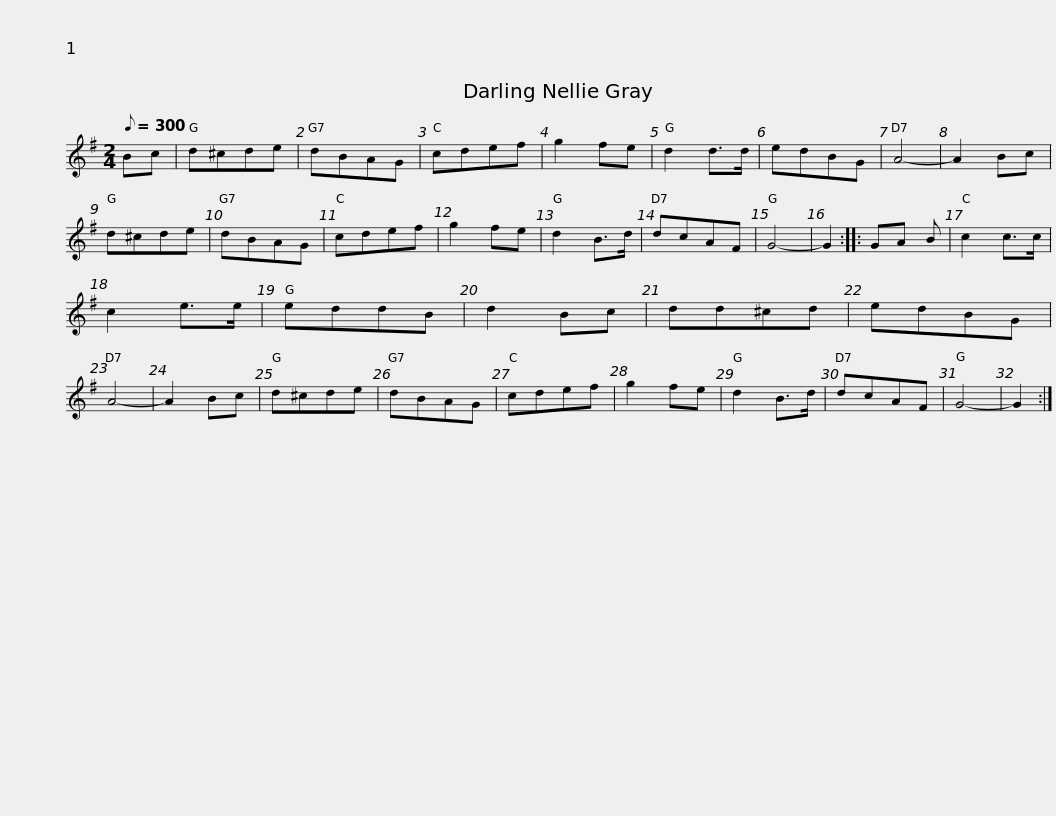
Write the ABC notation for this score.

X:1
L:1/8
Q:1/8=300
M:2/4
I:linebreak $
K:G
V:1 treble
V:1
 Bc | d^cde | dBAG | cdef | g2 fe | %5
 d2 d>d | edBG | A4- | A2 Bc |$ d^cde | %10
 dBAG | cdef | g2 fe | d2 B>d | dcAF | %15
 G4- | G2 ::$ GA B | c2 c>c | c2 e>e | %20
 eddB | d2 Bc | dd^cd | edBG | A4- | %25
 A2 Bc |$ d^cde | dBAG | cdef | g2 fe | %30
 d2 B>d | dcAF | G4- | G2 :| %34
